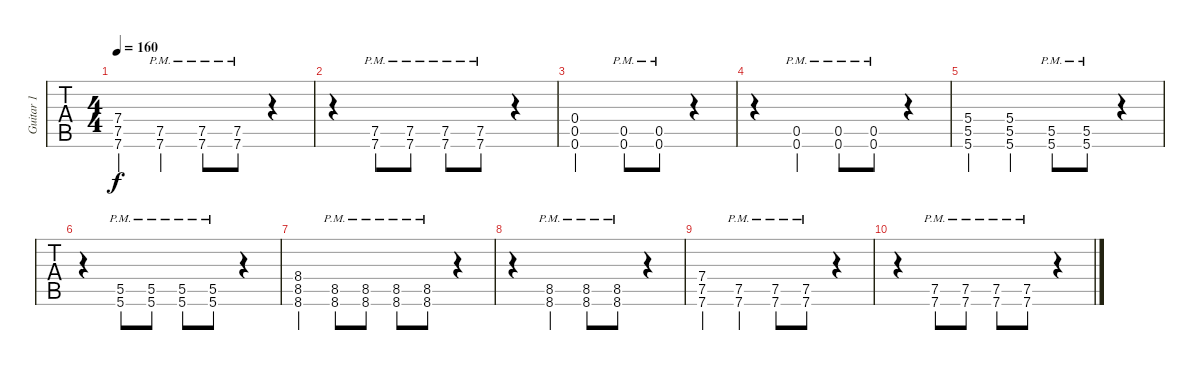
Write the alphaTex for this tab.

\track ("Guitar 1" "Guitar 1") {instrument distortionguitar}
\staff {tabs}
\tuning (D4 A3 F3 C3 G2 C2) {hide}
\ts (4 4)
\tempo 160
\clef g2
\ks c
(7.4 7.5 7.6).4{dy f} (7.5{pm} 7.6{pm}).4 (7.5{pm} 7.6{pm}).8 (7.5{pm} 7.6{pm}).8 r.4 |
r.4 (7.5{pm} 7.6{pm}).8 (7.5{pm} 7.6{pm}).8 (7.5{pm} 7.6{pm}).8 (7.5{pm} 7.6{pm}).8 r.4 |
(0.4 0.5 0.6).2 (0.5{pm} 0.6{pm}).8 (0.5{pm} 0.6{pm}).8 r.4 |
r.4 (0.5{pm} 0.6{pm}).4 (0.5{pm} 0.6{pm}).8 (0.5{pm} 0.6{pm}).8 r.4 |
(5.4 5.5 5.6).4 (5.4 5.5 5.6).4 (5.5{pm} 5.6{pm}).8 (5.5{pm} 5.6{pm}).8 r.4 |
r.4 (5.5{pm} 5.6{pm}).8 (5.5{pm} 5.6{pm}).8 (5.5{pm} 5.6{pm}).8 (5.5{pm} 5.6{pm}).8 r.4 |
(8.4 8.5 8.6).4 (8.5{pm} 8.6{pm}).8 (8.5{pm} 8.6{pm}).8 (8.5{pm} 8.6{pm}).8 (8.5{pm} 8.6{pm}).8 r.4 |
r.4 (8.5{pm} 8.6{pm}).4 (8.5{pm} 8.6{pm}).8 (8.5{pm} 8.6{pm}).8 r.4 |
(7.4 7.5 7.6).4 (7.5{pm} 7.6{pm}).4 (7.5{pm} 7.6{pm}).8 (7.5{pm} 7.6{pm}).8 r.4 |
r.4 (7.5{pm} 7.6{pm}).8 (7.5{pm} 7.6{pm}).8 (7.5{pm} 7.6{pm}).8 (7.5{pm} 7.6{pm}).8 r.4
